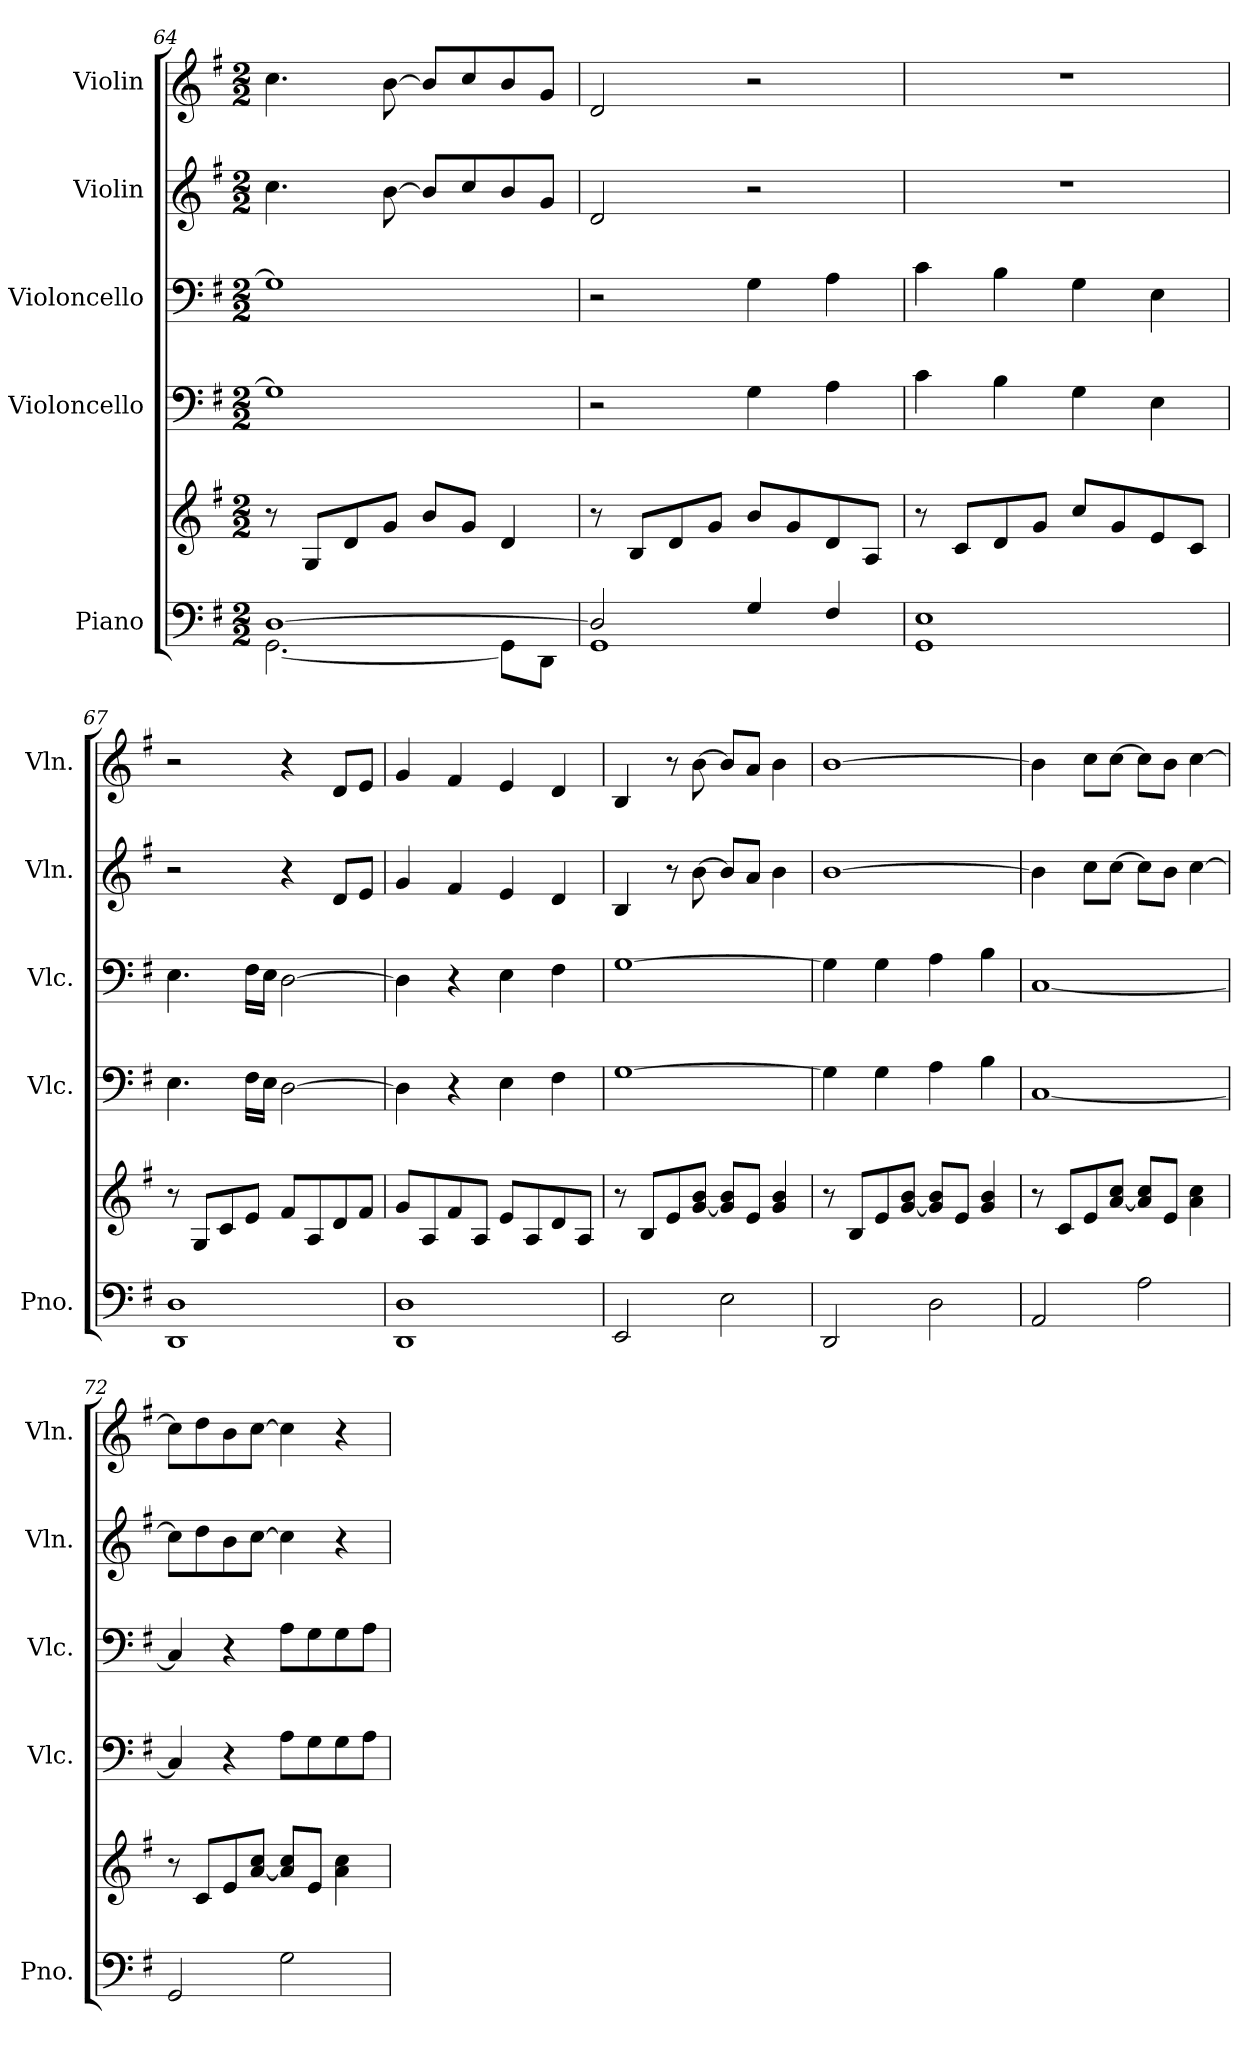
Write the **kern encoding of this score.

**kern	**kern	**kern	**kern	**kern	**kern
*part5	*part5	*part4	*part3	*part2	*part1
*staff6	*staff5	*staff4	*staff3	*staff2	*staff1
*I"Piano	*	*I"Violoncello	*I"Violoncello	*I"Violin	*I"Violin
*I'Pno.	*	*I'Vlc.	*I'Vlc.	*I'Vln.	*I'Vln.
*clefF4	*clefG2	*clefF4	*clefF4	*clefG2	*clefG2
*k[f#]	*k[f#]	*k[f#]	*k[f#]	*k[f#]	*k[f#]
*M2/2	*M2/2	*M2/2	*M2/2	*M2/2	*M2/2
=64	=64	=64	=64	=64	=64
*^	*	*	*	*	*
[1D	[2.GG\	8r	1G]	1G]	4.cc\	4.cc\
.	.	8G/L	.	.	.	.
.	.	8d/	.	.	.	.
.	.	8g/J	.	.	[8b\	[8b\
.	.	8b/L	.	.	8b/L]	8b/L]
.	.	8g/J	.	.	8cc/	8cc/
.	8GG\L]	4d/	.	.	8b/	8b/
.	8DD\J	.	.	.	8g/J	8g/J
!!LO:LB:g=z
=65	=65	=65	=65	=65	=65	=65
2D/]	1GG	8r	2r	2r	2d/	2d/
.	.	8B/L	.	.	.	.
.	.	8d/	.	.	.	.
.	.	8g/J	.	.	.	.
4G/	.	8b/L	4G\	4G\	2r	2r
.	.	8g/	.	.	.	.
4F#/	.	8d/	4A\	4A\	.	.
.	.	8A/J	.	.	.	.
*v	*v	*	*	*	*	*
=66	=66	=66	=66	=66	=66
1GG 1E	8r	4c\	4c\	1r	1r
.	8c/L	.	.	.	.
.	8d/	4B\	4B\	.	.
.	8g/J	.	.	.	.
.	8cc/L	4G\	4G\	.	.
.	8g/	.	.	.	.
.	8e/	4E\	4E\	.	.
.	8c/J	.	.	.	.
=67	=67	=67	=67	=67	=67
1DD 1D	8r	4.E\	4.E\	2r	2r
.	8G/L	.	.	.	.
.	8c/	.	.	.	.
.	8e/J	16F#\LL	16F#\LL	.	.
.	.	16E\JJ	16E\JJ	.	.
.	8f#/L	[2D\	[2D\	4r	4r
.	8A/	.	.	.	.
.	8d/	.	.	8d/L	8d/L
.	8f#/J	.	.	8e/J	8e/J
=68	=68	=68	=68	=68	=68
1DD 1D	8g/L	4D\]	4D\]	4g/	4g/
.	8A/	.	.	.	.
.	8f#/	4r	4r	4f#/	4f#/
.	8A/J	.	.	.	.
.	8e/L	4E\	4E\	4e/	4e/
.	8A/	.	.	.	.
.	8d/	4F#\	4F#\	4d/	4d/
.	8A/J	.	.	.	.
=69	=69	=69	=69	=69	=69
2EE/	8r	[1G	[1G	4B/	4B/
.	8B/L	.	.	.	.
.	8e/	.	.	8r	8r
.	[8g/ 8b/J	.	.	[8b\	[8b\
2E\	8g/] 8b/L	.	.	8b/L]	8b/L]
.	8e/J	.	.	8a/J	8a/J
.	4g/ 4b/	.	.	4b\	4b\
!!LO:PB:g=z
=70	=70	=70	=70	=70	=70
2DD/	8r	4G\]	4G\]	[1b	[1b
.	8B/L	.	.	.	.
.	8e/	4G\	4G\	.	.
.	[8g/ 8b/J	.	.	.	.
2D\	8g/] 8b/L	4A\	4A\	.	.
.	8e/J	.	.	.	.
.	4g/ 4b/	4B\	4B\	.	.
=71	=71	=71	=71	=71	=71
2AA/	8r	[1C	[1C	4b\]	4b\]
.	8c/L	.	.	.	.
.	8e/	.	.	8cc\L	8cc\L
.	[8a/ 8cc/J	.	.	[8cc\J	[8cc\J
2A\	8a/] 8cc/L	.	.	8cc\L]	8cc\L]
.	8e/J	.	.	8b\J	8b\J
.	4a\ 4cc\	.	.	[4cc\	[4cc\
=72	=72	=72	=72	=72	=72
2GG/	8r	4C/]	4C/]	8cc\L]	8cc\L]
.	8c/L	.	.	8dd\	8dd\
.	8e/	4r	4r	8b\	8b\
.	[8a/ 8cc/J	.	.	[8cc\J	[8cc\J
2G\	8a/] 8cc/L	8A\L	8A\L	4cc\]	4cc\]
.	8e/J	8G\	8G\	.	.
.	4a\ 4cc\	8G\	8G\	4r	4r
.	.	8A\J	8A\J	.	.
=	=	=	=	=	=
*-	*-	*-	*-	*-	*-
